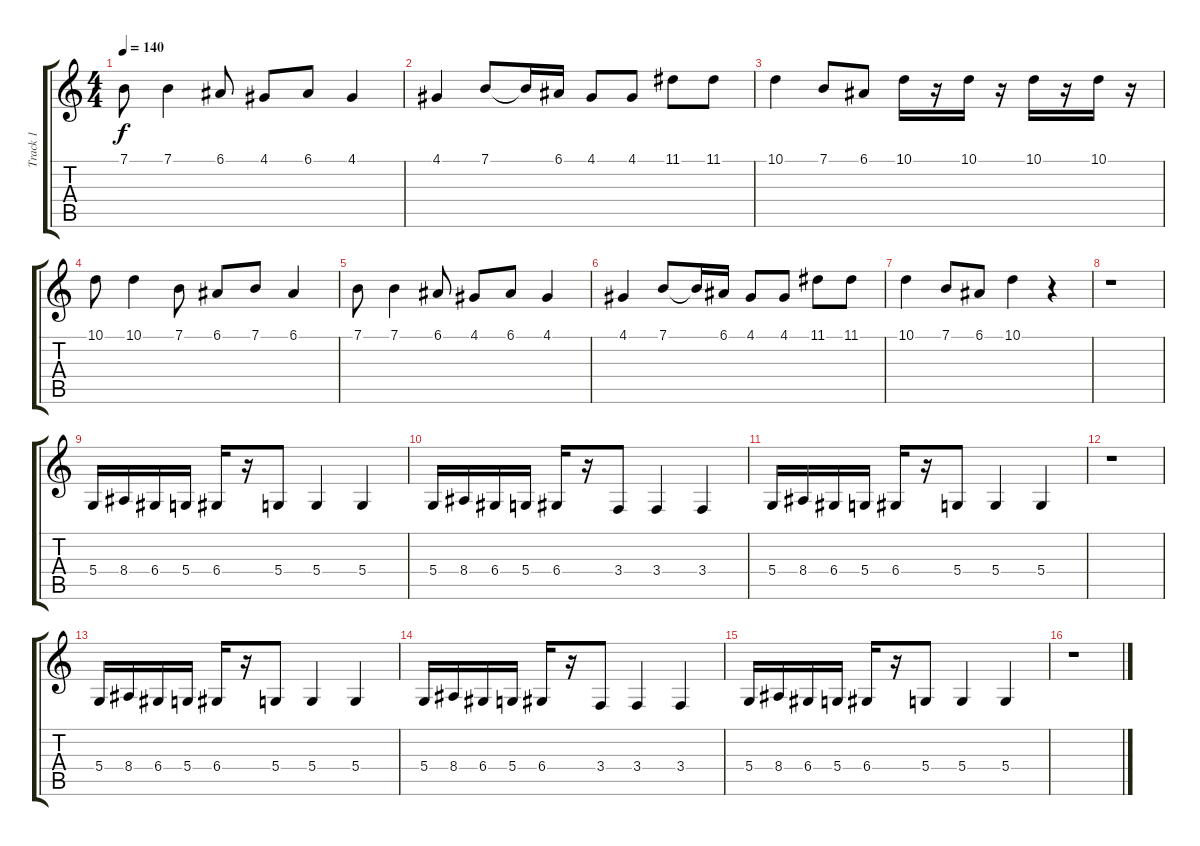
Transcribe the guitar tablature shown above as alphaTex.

\track ("Track 1" "Track 1") {instrument lead2sawtooth}
\staff {score tabs}
\tuning (E4 B3 G3 D3 A2 E2) {hide}
\ts (4 4)
\tempo 140
\clef g2
\ks c
7.1.8{dy f} 7.1.4 6.1.8 4.1.8 6.1.8 4.1.4 |
4.1.4 7.1.8 7.1{t}.16 6.1.16 4.1.8 4.1.8 11.1.8 11.1.8 |
10.1.4 7.1.8 6.1.8 10.1.16 r.16 10.1.16 r.16 10.1.16 r.16 10.1.16 r.16 |
10.1.8 10.1.4 7.1.8 6.1.8 7.1.8 6.1.4 |
7.1.8 7.1.4 6.1.8 4.1.8 6.1.8 4.1.4 |
4.1.4 7.1.8 7.1{t}.16 6.1.16 4.1.8 4.1.8 11.1.8 11.1.8 |
10.1.4 7.1.8 6.1.8 10.1.4 r.4 |
r.1 |
5.4.16 8.4.16 6.4.16 5.4.16 6.4.16 r.16 5.4.8 5.4.4 5.4.4 |
5.4.16 8.4.16 6.4.16 5.4.16 6.4.16 r.16 3.4.8 3.4.4 3.4.4 |
5.4.16 8.4.16 6.4.16 5.4.16 6.4.16 r.16 5.4.8 5.4.4 5.4.4 |
r.1 |
5.4.16 8.4.16 6.4.16 5.4.16 6.4.16 r.16 5.4.8 5.4.4 5.4.4 |
5.4.16 8.4.16 6.4.16 5.4.16 6.4.16 r.16 3.4.8 3.4.4 3.4.4 |
5.4.16 8.4.16 6.4.16 5.4.16 6.4.16 r.16 5.4.8 5.4.4 5.4.4 |
r.1
